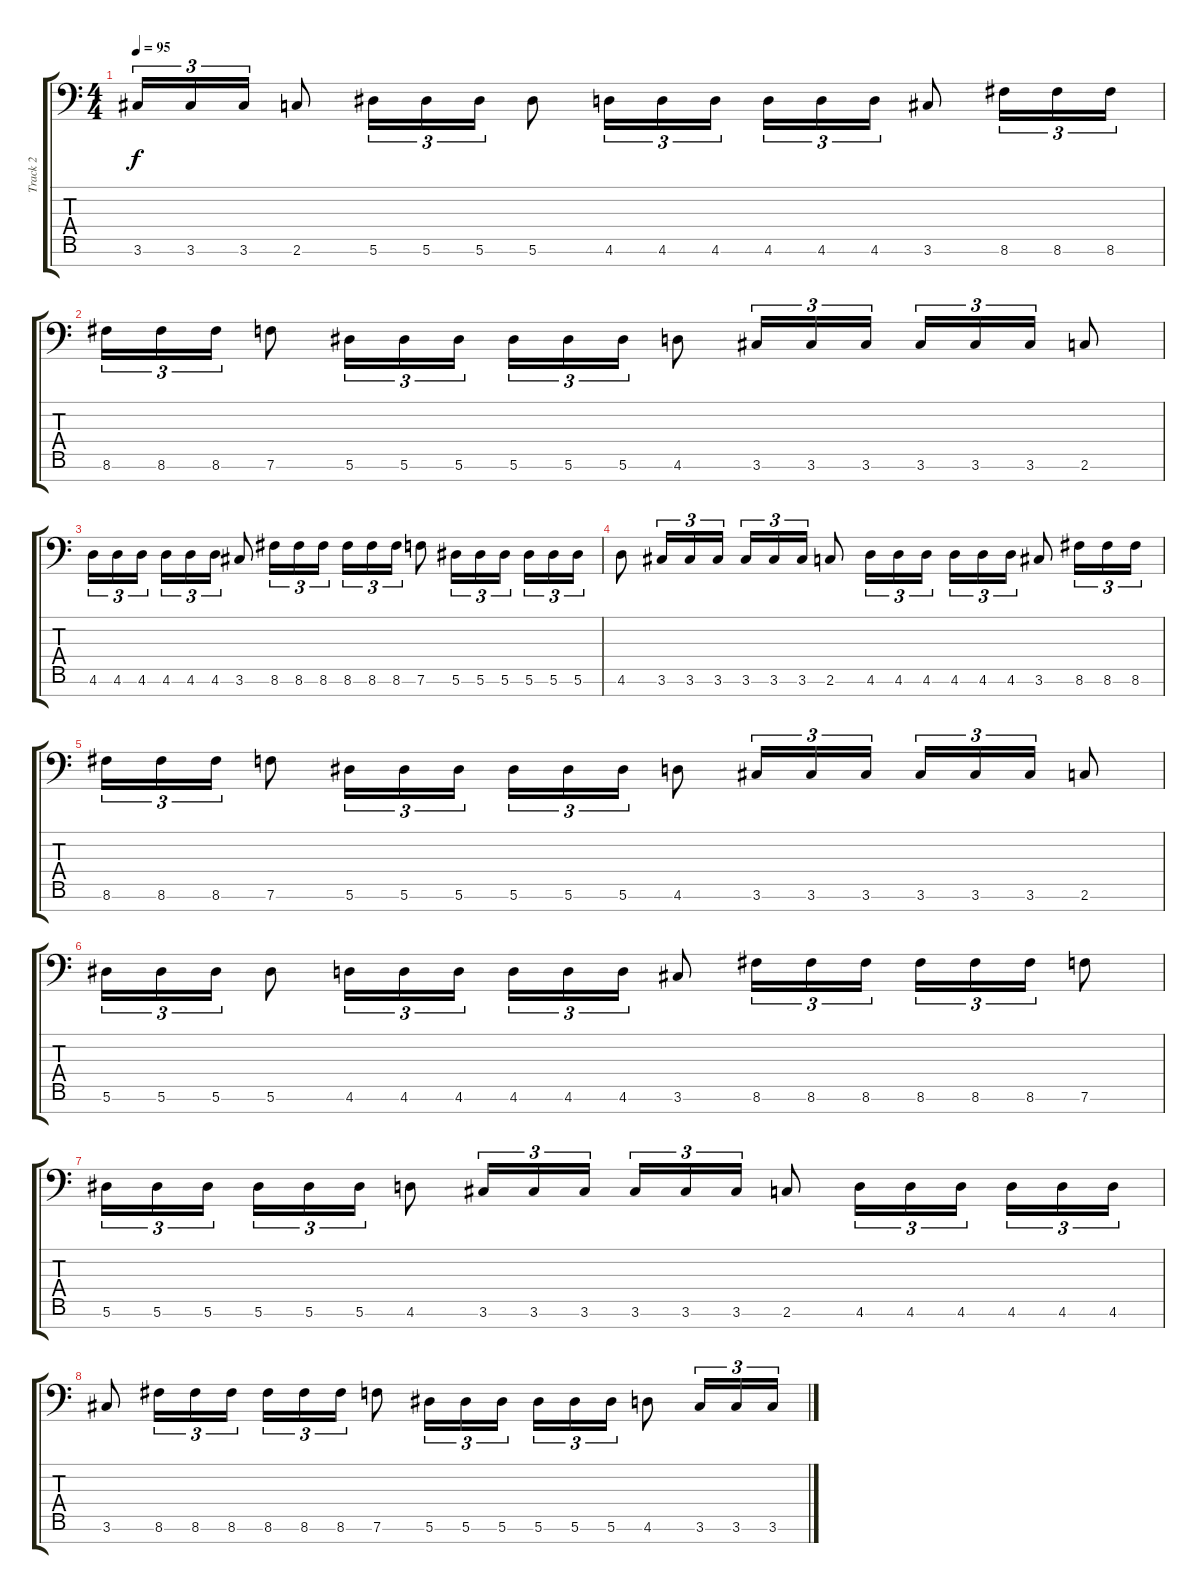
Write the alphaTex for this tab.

\track ("Track 2" "Track 2") {instrument distortionguitar}
\staff {score tabs}
\tuning (Bb3 F3 Db3 Ab2 Eb2 Bb1 F1) {hide}
\ts (4 4)
\tempo 95
\clef f4
\ks c
3.6.16{tu (3 2) dy f} 3.6.16{tu (3 2)} 3.6.16{tu (3 2)} 2.6.8 5.6.16{tu (3 2)} 5.6.16{tu (3 2)} 5.6.16{tu (3 2)} 5.6.8 4.6.16{tu (3 2)} 4.6.16{tu (3 2)} 4.6.16{tu (3 2) beam splitsecondary} 4.6.16{tu (3 2)} 4.6.16{tu (3 2)} 4.6.16{tu (3 2)} 3.6.8 8.6.16{tu (3 2)} 8.6.16{tu (3 2)} 8.6.16{tu (3 2)} |
8.6.16{tu (3 2)} 8.6.16{tu (3 2)} 8.6.16{tu (3 2)} 7.6.8 5.6.16{tu (3 2)} 5.6.16{tu (3 2)} 5.6.16{tu (3 2) beam splitsecondary} 5.6.16{tu (3 2)} 5.6.16{tu (3 2)} 5.6.16{tu (3 2)} 4.6.8 3.6.16{tu (3 2)} 3.6.16{tu (3 2)} 3.6.16{tu (3 2)} 3.6.16{tu (3 2)} 3.6.16{tu (3 2)} 3.6.16{tu (3 2)} 2.6.8 |
4.6.16{tu (3 2)} 4.6.16{tu (3 2)} 4.6.16{tu (3 2) beam splitsecondary} 4.6.16{tu (3 2)} 4.6.16{tu (3 2)} 4.6.16{tu (3 2)} 3.6.8 8.6.16{tu (3 2)} 8.6.16{tu (3 2)} 8.6.16{tu (3 2)} 8.6.16{tu (3 2)} 8.6.16{tu (3 2)} 8.6.16{tu (3 2)} 7.6.8 5.6.16{tu (3 2)} 5.6.16{tu (3 2)} 5.6.16{tu (3 2) beam splitsecondary} 5.6.16{tu (3 2)} 5.6.16{tu (3 2)} 5.6.16{tu (3 2)} |
4.6.8 3.6.16{tu (3 2)} 3.6.16{tu (3 2)} 3.6.16{tu (3 2)} 3.6.16{tu (3 2)} 3.6.16{tu (3 2)} 3.6.16{tu (3 2)} 2.6.8 4.6.16{tu (3 2)} 4.6.16{tu (3 2)} 4.6.16{tu (3 2) beam splitsecondary} 4.6.16{tu (3 2)} 4.6.16{tu (3 2)} 4.6.16{tu (3 2)} 3.6.8 8.6.16{tu (3 2)} 8.6.16{tu (3 2)} 8.6.16{tu (3 2)} |
8.6.16{tu (3 2)} 8.6.16{tu (3 2)} 8.6.16{tu (3 2)} 7.6.8 5.6.16{tu (3 2)} 5.6.16{tu (3 2)} 5.6.16{tu (3 2) beam splitsecondary} 5.6.16{tu (3 2)} 5.6.16{tu (3 2)} 5.6.16{tu (3 2)} 4.6.8 3.6.16{tu (3 2)} 3.6.16{tu (3 2)} 3.6.16{tu (3 2)} 3.6.16{tu (3 2)} 3.6.16{tu (3 2)} 3.6.16{tu (3 2)} 2.6.8 |
5.6.16{tu (3 2)} 5.6.16{tu (3 2)} 5.6.16{tu (3 2)} 5.6.8 4.6.16{tu (3 2)} 4.6.16{tu (3 2)} 4.6.16{tu (3 2) beam splitsecondary} 4.6.16{tu (3 2)} 4.6.16{tu (3 2)} 4.6.16{tu (3 2)} 3.6.8 8.6.16{tu (3 2)} 8.6.16{tu (3 2)} 8.6.16{tu (3 2)} 8.6.16{tu (3 2)} 8.6.16{tu (3 2)} 8.6.16{tu (3 2)} 7.6.8 |
5.6.16{tu (3 2)} 5.6.16{tu (3 2)} 5.6.16{tu (3 2) beam splitsecondary} 5.6.16{tu (3 2)} 5.6.16{tu (3 2)} 5.6.16{tu (3 2)} 4.6.8 3.6.16{tu (3 2)} 3.6.16{tu (3 2)} 3.6.16{tu (3 2)} 3.6.16{tu (3 2)} 3.6.16{tu (3 2)} 3.6.16{tu (3 2)} 2.6.8 4.6.16{tu (3 2)} 4.6.16{tu (3 2)} 4.6.16{tu (3 2) beam splitsecondary} 4.6.16{tu (3 2)} 4.6.16{tu (3 2)} 4.6.16{tu (3 2)} |
3.6.8 8.6.16{tu (3 2)} 8.6.16{tu (3 2)} 8.6.16{tu (3 2)} 8.6.16{tu (3 2)} 8.6.16{tu (3 2)} 8.6.16{tu (3 2)} 7.6.8 5.6.16{tu (3 2)} 5.6.16{tu (3 2)} 5.6.16{tu (3 2) beam splitsecondary} 5.6.16{tu (3 2)} 5.6.16{tu (3 2)} 5.6.16{tu (3 2)} 4.6.8 3.6.16{tu (3 2)} 3.6.16{tu (3 2)} 3.6.16{tu (3 2)}
